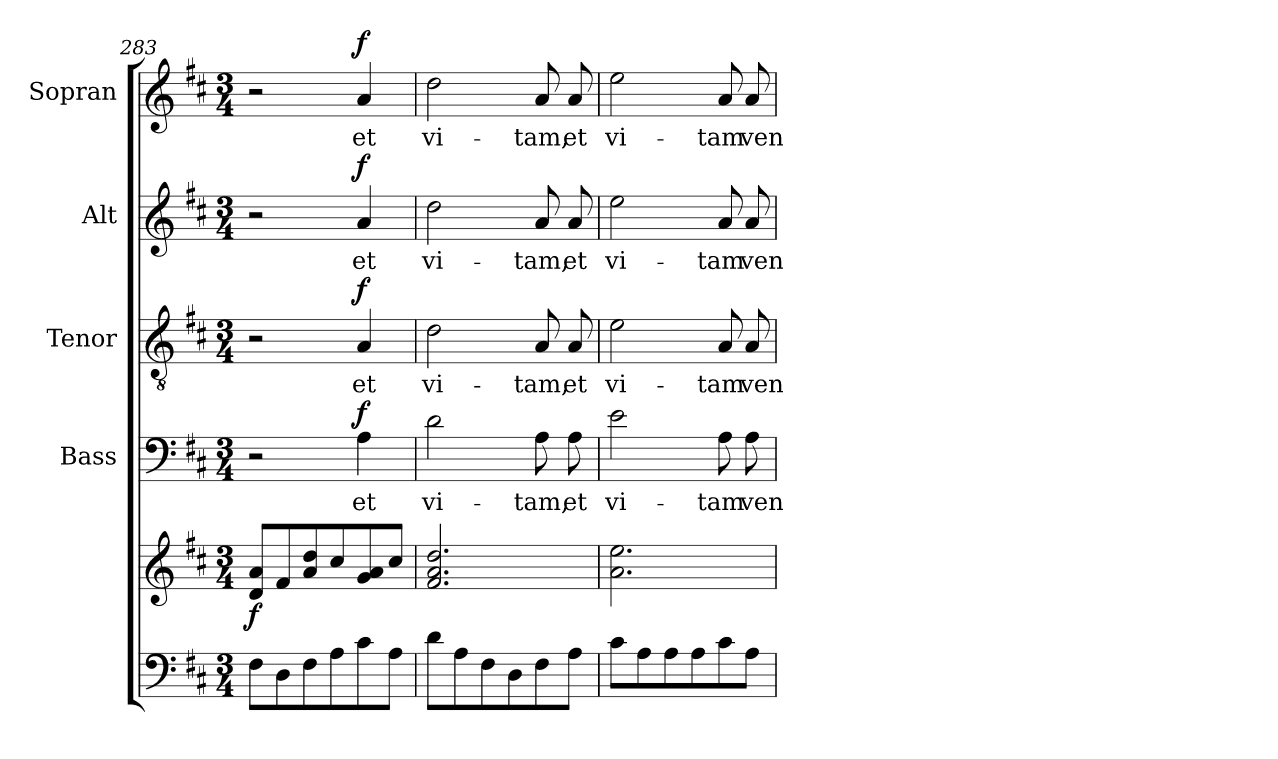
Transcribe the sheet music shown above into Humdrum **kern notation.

**kern	**kern	**dynam	**kern	**text	**dynam	**kern	**text	**dynam	**kern	**text	**dynam	**kern	**text	**dynam
*part5	*part5	*part5	*part4	*part4	*part4	*part3	*part3	*part3	*part2	*part2	*part2	*part1	*part1	*part1
*staff6	*staff5	*staff5/6	*staff4	*staff4	*staff4	*staff3	*staff3	*staff3	*staff2	*staff2	*staff2	*staff1	*staff1	*staff1
*	*	*	*I"Bass	*	*	*I"Tenor	*	*	*I"Alt	*	*	*I"Sopran	*	*
*	*	*	*I'B.	*	*	*I'T.	*	*	*I'A.	*	*	*I'S.	*	*
!!LO:PB:g=z
*clefF4	*clefG2	*	*clefF4	*	*	*clefGv2	*	*	*clefG2	*	*	*clefG2	*	*
*k[f#c#]	*k[f#c#]	*	*k[f#c#]	*	*	*k[f#c#]	*	*	*k[f#c#]	*	*	*k[f#c#]	*	*
*D:	*D:	*	*D:	*	*	*D:	*	*	*D:	*	*	*D:	*	*
*M3/4	*M3/4	*	*M3/4	*	*	*M3/4	*	*	*M3/4	*	*	*M3/4	*	*
=283	=283	=283	=283	=283	=283	=283	=283	=283	=283	=283	=283	=283	=283	=283
!	!	!LO:DY:b	!	!	!	!	!	!	!	!	!	!	!	!
8F#\L	8d/ 8a/L	f	2r	.	.	2r	.	.	2r	.	.	2r	.	.
8D\	8f#/	.	.	.	.	.	.	.	.	.	.	.	.	.
8F#\	8a/ 8dd/	.	.	.	.	.	.	.	.	.	.	.	.	.
8A\	8cc#/	.	.	.	.	.	.	.	.	.	.	.	.	.
!	!	!	!	!LO:LY:b	!LO:DY:a	!	!LO:LY:b	!LO:DY:a	!	!LO:LY:b	!LO:DY:a	!	!LO:LY:b	!LO:DY:a
8c#\	8g/ 8a/	.	4A\	et	f	4A/	et	f	4a/	et	f	4a/	et	f
8A\J	8cc#/J	.	.	.	.	.	.	.	.	.	.	.	.	.
=284	=284	=284	=284	=284	=284	=284	=284	=284	=284	=284	=284	=284	=284	=284
!	!	!	!	!LO:LY:b	!	!	!LO:LY:b	!	!	!LO:LY:b	!	!	!LO:LY:b	!
8d\L	2.f#/ 2.a/ 2.dd/	.	2d\	vi-	.	2d\	vi-	.	2dd\	vi-	.	2dd\	vi-	.
8A\	.	.	.	.	.	.	.	.	.	.	.	.	.	.
8F#\	.	.	.	.	.	.	.	.	.	.	.	.	.	.
8D\	.	.	.	.	.	.	.	.	.	.	.	.	.	.
!	!	!	!	!LO:LY:b	!	!	!LO:LY:b	!	!	!LO:LY:b	!	!	!LO:LY:b	!
8F#\	.	.	8A\	-tam,	.	8A/	-tam,	.	8a/	-tam,	.	8a/	-tam,	.
!	!	!	!	!LO:LY:b	!	!	!LO:LY:b	!	!	!LO:LY:b	!	!	!LO:LY:b	!
8A\J	.	.	8A\	et	.	8A/	et	.	8a/	et	.	8a/	et	.
=285	=285	=285	=285	=285	=285	=285	=285	=285	=285	=285	=285	=285	=285	=285
!	!	!	!	!LO:LY:b	!	!	!LO:LY:b	!	!	!LO:LY:b	!	!	!LO:LY:b	!
8c#\L	2.a\ 2.ee\	.	2e\	vi-	.	2e\	vi-	.	2ee\	vi-	.	2ee\	vi-	.
8A\	.	.	.	.	.	.	.	.	.	.	.	.	.	.
8A\	.	.	.	.	.	.	.	.	.	.	.	.	.	.
8A\	.	.	.	.	.	.	.	.	.	.	.	.	.	.
!	!	!	!	!LO:LY:b	!	!	!LO:LY:b	!	!	!LO:LY:b	!	!	!LO:LY:b	!
8c#\	.	.	8A\	-tam	.	8A/	-tam	.	8a/	-tam	.	8a/	-tam	.
!	!	!	!	!LO:LY:b	!	!	!LO:LY:b	!	!	!LO:LY:b	!	!	!LO:LY:b	!
8A\J	.	.	8A\	ven-	.	8A/	ven-	.	8a/	ven-	.	8a/	ven-	.
=	=	=	=	=	=	=	=	=	=	=	=	=	=	=
*-	*-	*-	*-	*-	*-	*-	*-	*-	*-	*-	*-	*-	*-	*-
